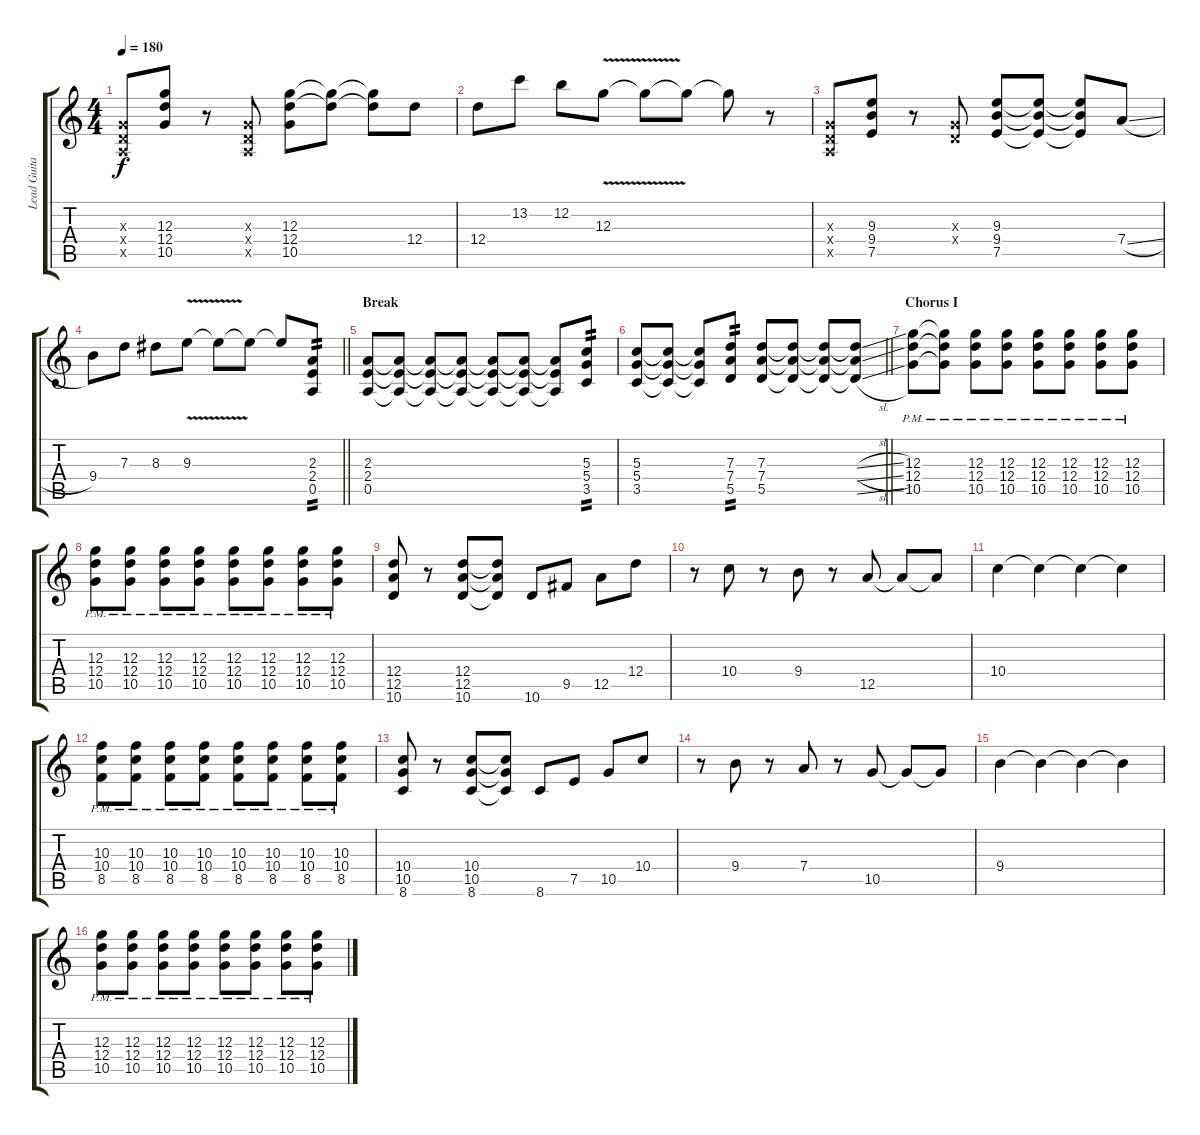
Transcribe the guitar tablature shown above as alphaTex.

\track ("Lead Guitar" "Lead Guita") {instrument overdrivenguitar}
\staff {score tabs}
\tuning (E4 B3 G3 D3 A2 E2) {hide}
\ts (4 4)
\tempo 180
\clef g2
\ks c
(0.3{x} 0.4{x} 0.5{x}).8{dy f} (12.3 12.4 10.5).8 r.8 (0.3{x} 0.4{x} 0.5{x}).8 (12.3 12.4 10.5).8 (12.3{t} 12.4{t}).8 (12.3{t} 12.4{t}).8 12.4.8 |
12.4.8 13.2.8 12.2.8 12.3{v}.8 12.3{t}.8 12.3{t}.8 12.3{t}.8 r.8 |
(0.3{x} 0.4{x} 0.5{x}).8 (9.3 9.4 7.5).8 r.8 (0.3{x} 0.4{x}).8 (9.3 9.4 7.5).8 (9.3{t} 9.4{t} 7.5{t}).8 (9.3{t} 9.4{t} 7.5{t}).8 7.4{sl}.8 |
\barLineRight lightlight
9.4.8 7.3.8 8.3.8 9.3{v}.8 9.3{t}.8 9.3{t}.8 9.3{t}.8 (2.3 2.4 0.5).8{tp 2} |
\section ("" "Break")
(2.3 2.4 0.5).8 (2.3{t} 2.4{t} 0.5{t}).8 (2.3{t} 2.4{t} 0.5{t}).8 (2.3{t} 2.4{t} 0.5{t}).8 (2.3{t} 2.4{t} 0.5{t}).8 (2.3{t} 2.4{t} 0.5{t}).8 (2.3{t} 2.4{t} 0.5{t}).8 (5.3 5.4 3.5).8{tp 2} |
\barLineRight lightlight
(5.3 5.4 3.5).8 (5.3{t} 5.4{t} 3.5{t}).8 (5.3{t} 5.4{t} 3.5{t}).8 (7.3 7.4 5.5).8{tp 2} (7.3 7.4 5.5).8 (7.3{t} 7.4{t} 5.5{t}).8 (7.3{t} 7.4{t} 5.5{t}).8 (7.3{sl t} 7.4{sl t} 5.5{sl t}).8 |
\section ("" "Chorus I")
(12.3{pm} 12.4{pm} 10.5{pm}).8 (12.3{pm t} 12.4{pm t} 10.5{pm t}).8 (12.3{pm} 12.4{pm} 10.5{pm}).8 (12.3{pm} 12.4{pm} 10.5{pm}).8 (12.3{pm} 12.4{pm} 10.5{pm}).8 (12.3{pm} 12.4{pm} 10.5{pm}).8 (12.3{pm} 12.4{pm} 10.5{pm}).8 (12.3{pm} 12.4{pm} 10.5{pm}).8 |
(12.3{pm} 12.4{pm} 10.5{pm}).8 (12.3{pm} 12.4{pm} 10.5{pm}).8 (12.3{pm} 12.4{pm} 10.5{pm}).8 (12.3{pm} 12.4{pm} 10.5{pm}).8 (12.3{pm} 12.4{pm} 10.5{pm}).8 (12.3{pm} 12.4{pm} 10.5{pm}).8 (12.3{pm} 12.4{pm} 10.5{pm}).8 (12.3{pm} 12.4{pm} 10.5{pm}).8 |
(12.4 12.5 10.6).8 r.8 (12.4 12.5 10.6).8 (12.4{t} 12.5{t} 10.6{t}).8 10.6.8 9.5.8 12.5.8 12.4.8 |
r.8 10.4.8 r.8 9.4.8 r.8 12.5.8 12.5{t}.8 12.5{t}.8 |
10.4.4 10.4{t}.4 10.4{t}.4 10.4{t}.4 |
(10.3{pm} 10.4{pm} 8.5{pm}).8 (10.3{pm} 10.4{pm} 8.5{pm}).8 (10.3{pm} 10.4{pm} 8.5{pm}).8 (10.3{pm} 10.4{pm} 8.5{pm}).8 (10.3{pm} 10.4{pm} 8.5{pm}).8 (10.3{pm} 10.4{pm} 8.5{pm}).8 (10.3{pm} 10.4{pm} 8.5{pm}).8 (10.3{pm} 10.4{pm} 8.5{pm}).8 |
(10.4 10.5 8.6).8 r.8 (10.4 10.5 8.6).8 (10.4{t} 10.5{t} 8.6{t}).8 8.6.8 7.5.8 10.5.8 10.4.8 |
r.8 9.4.8 r.8 7.4.8 r.8 10.5.8 10.5{t}.8 10.5{t}.8 |
9.4.4 9.4{t}.4 9.4{t}.4 9.4{t}.4 |
(12.3{pm} 12.4{pm} 10.5{pm}).8 (12.3{pm} 12.4{pm} 10.5{pm}).8 (12.3{pm} 12.4{pm} 10.5{pm}).8 (12.3{pm} 12.4{pm} 10.5{pm}).8 (12.3{pm} 12.4{pm} 10.5{pm}).8 (12.3{pm} 12.4{pm} 10.5{pm}).8 (12.3{pm} 12.4{pm} 10.5{pm}).8 (12.3{pm} 12.4{pm} 10.5{pm}).8
